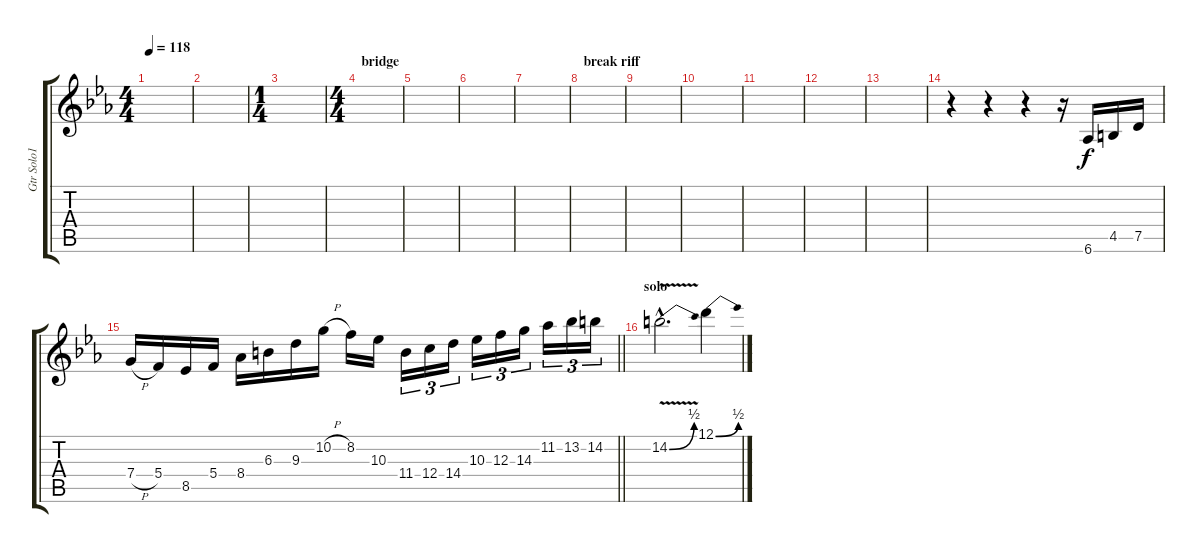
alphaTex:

\track ("Gtr Solo1" "Gtr Solo1") {instrument distortionguitar}
\staff {score tabs}
\tuning (D4 A3 F3 C3 G2 D2) {hide}
\ts (4 4)
\tempo 118
\clef g2
\ks cminor
|
|
\ts (1 4)
|
\ts (4 4)
\section ("" "bridge")
|
|
|
|
\section ("" "break riff")
|
|
|
|
|
|
r.4 r.4 r.4 r.16 6.6.16 4.5.16 7.5.16 |
\barLineRight lightlight
7.4{h}.16 5.4.16 8.5.16 5.4.16 8.4.16 6.3.16 9.3.16 10.2{h}.16 8.2.16 10.3.16 11.4.16{tu (3 2)} 12.4.16{tu (3 2)} 14.4.16{tu (3 2)} 10.3.16{tu (3 2)} 12.3.16{tu (3 2)} 14.3.16{tu (3 2)} 11.2.16{tu (3 2)} 13.2.16{tu (3 2)} 14.2.16{tu (3 2)} |
\section ("" "solo")
14.2{be (bend 0 0 60 2) v hac}.2{d} 12.1{be (bend 0 0 60 2)}.4
